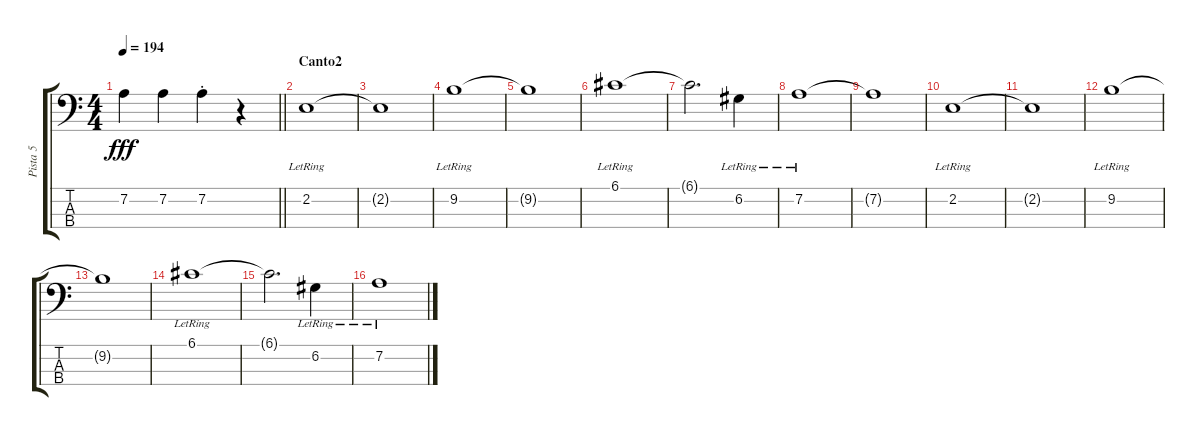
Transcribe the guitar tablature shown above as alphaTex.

\track ("Pista 5" "Pista 5") {instrument acousticbass}
\staff {score tabs}
\tuning (G2 D2 A1 E1) {hide}
\ts (4 4)
\tempo 194
\clef f4
\barLineRight lightlight
\ks c
7.2.4{dy fff} 7.2.4 7.2{st}.4 r.4 |
\section ("" "Canto2")
2.2{lr}.1 |
2.2{t}.1 |
9.2{lr}.1 |
9.2{t}.1 |
6.1{lr}.1 |
6.1{t}.2{d} 6.2{lr}.4 |
7.2{lr}.1 |
7.2{t}.1 |
2.2{lr}.1 |
2.2{t}.1 |
9.2{lr}.1 |
9.2{t}.1 |
6.1{lr}.1 |
6.1{t}.2{d} 6.2{lr}.4 |
7.2{lr}.1
